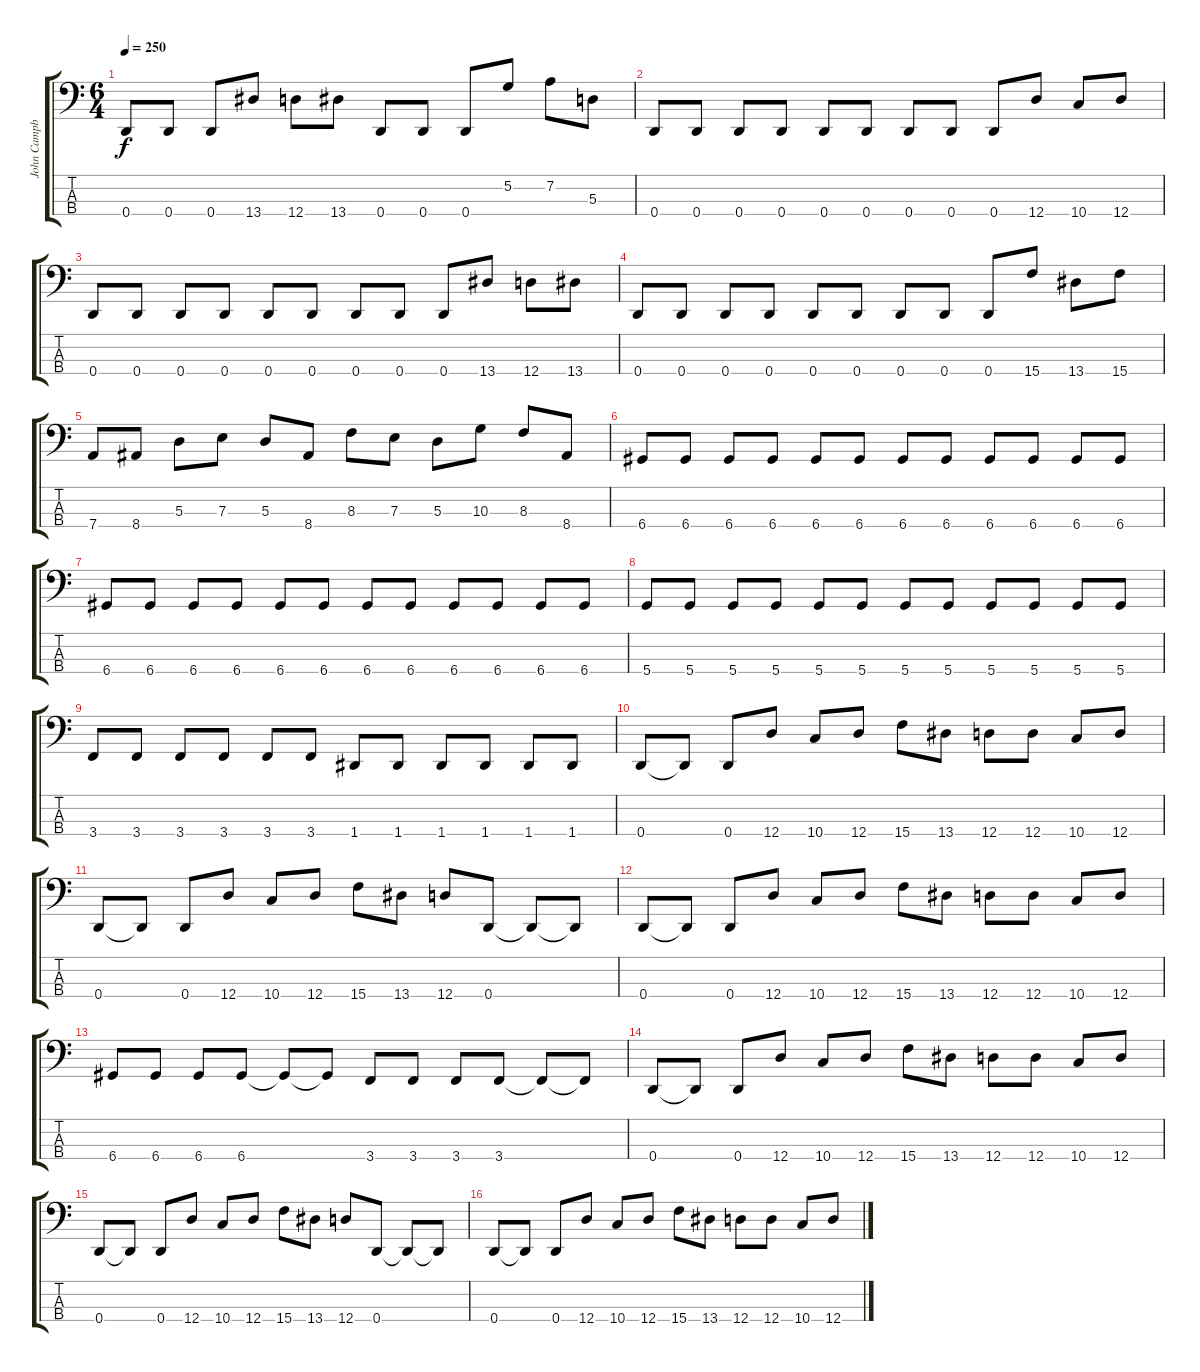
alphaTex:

\track ("John Campbell" "John Campb") {instrument electricbassfinger}
\staff {score tabs}
\tuning (G2 D2 A1 D1) {hide}
\ts (6 4)
\tempo 250
\clef f4
\ks c
0.4.8{dy f} 0.4.8 0.4.8 13.4.8 12.4.8 13.4.8 0.4.8 0.4.8 0.4.8 5.2.8 7.2.8 5.3.8 |
0.4.8 0.4.8 0.4.8 0.4.8 0.4.8 0.4.8 0.4.8 0.4.8 0.4.8 12.4.8 10.4.8 12.4.8 |
0.4.8 0.4.8 0.4.8 0.4.8 0.4.8 0.4.8 0.4.8 0.4.8 0.4.8 13.4.8 12.4.8 13.4.8 |
0.4.8 0.4.8 0.4.8 0.4.8 0.4.8 0.4.8 0.4.8 0.4.8 0.4.8 15.4.8 13.4.8 15.4.8 |
7.4.8 8.4.8 5.3.8 7.3.8 5.3.8 8.4.8 8.3.8 7.3.8 5.3.8 10.3.8 8.3.8 8.4.8 |
6.4.8 6.4.8 6.4.8 6.4.8 6.4.8 6.4.8 6.4.8 6.4.8 6.4.8 6.4.8 6.4.8 6.4.8 |
6.4.8 6.4.8 6.4.8 6.4.8 6.4.8 6.4.8 6.4.8 6.4.8 6.4.8 6.4.8 6.4.8 6.4.8 |
5.4.8 5.4.8 5.4.8 5.4.8 5.4.8 5.4.8 5.4.8 5.4.8 5.4.8 5.4.8 5.4.8 5.4.8 |
3.4.8 3.4.8 3.4.8 3.4.8 3.4.8 3.4.8 1.4.8 1.4.8 1.4.8 1.4.8 1.4.8 1.4.8 |
0.4.8 0.4{t}.8 0.4.8 12.4.8 10.4.8 12.4.8 15.4.8 13.4.8 12.4.8 12.4.8 10.4.8 12.4.8 |
0.4.8 0.4{t}.8 0.4.8 12.4.8 10.4.8 12.4.8 15.4.8 13.4.8 12.4.8 0.4.8 0.4{t}.8 0.4{t}.8 |
0.4.8 0.4{t}.8 0.4.8 12.4.8 10.4.8 12.4.8 15.4.8 13.4.8 12.4.8 12.4.8 10.4.8 12.4.8 |
6.4.8 6.4.8 6.4.8 6.4.8 6.4{t}.8 6.4{t}.8 3.4.8 3.4.8 3.4.8 3.4.8 3.4{t}.8 3.4{t}.8 |
0.4.8 0.4{t}.8 0.4.8 12.4.8 10.4.8 12.4.8 15.4.8 13.4.8 12.4.8 12.4.8 10.4.8 12.4.8 |
0.4.8 0.4{t}.8 0.4.8 12.4.8 10.4.8 12.4.8 15.4.8 13.4.8 12.4.8 0.4.8 0.4{t}.8 0.4{t}.8 |
0.4.8 0.4{t}.8 0.4.8 12.4.8 10.4.8 12.4.8 15.4.8 13.4.8 12.4.8 12.4.8 10.4.8 12.4.8
